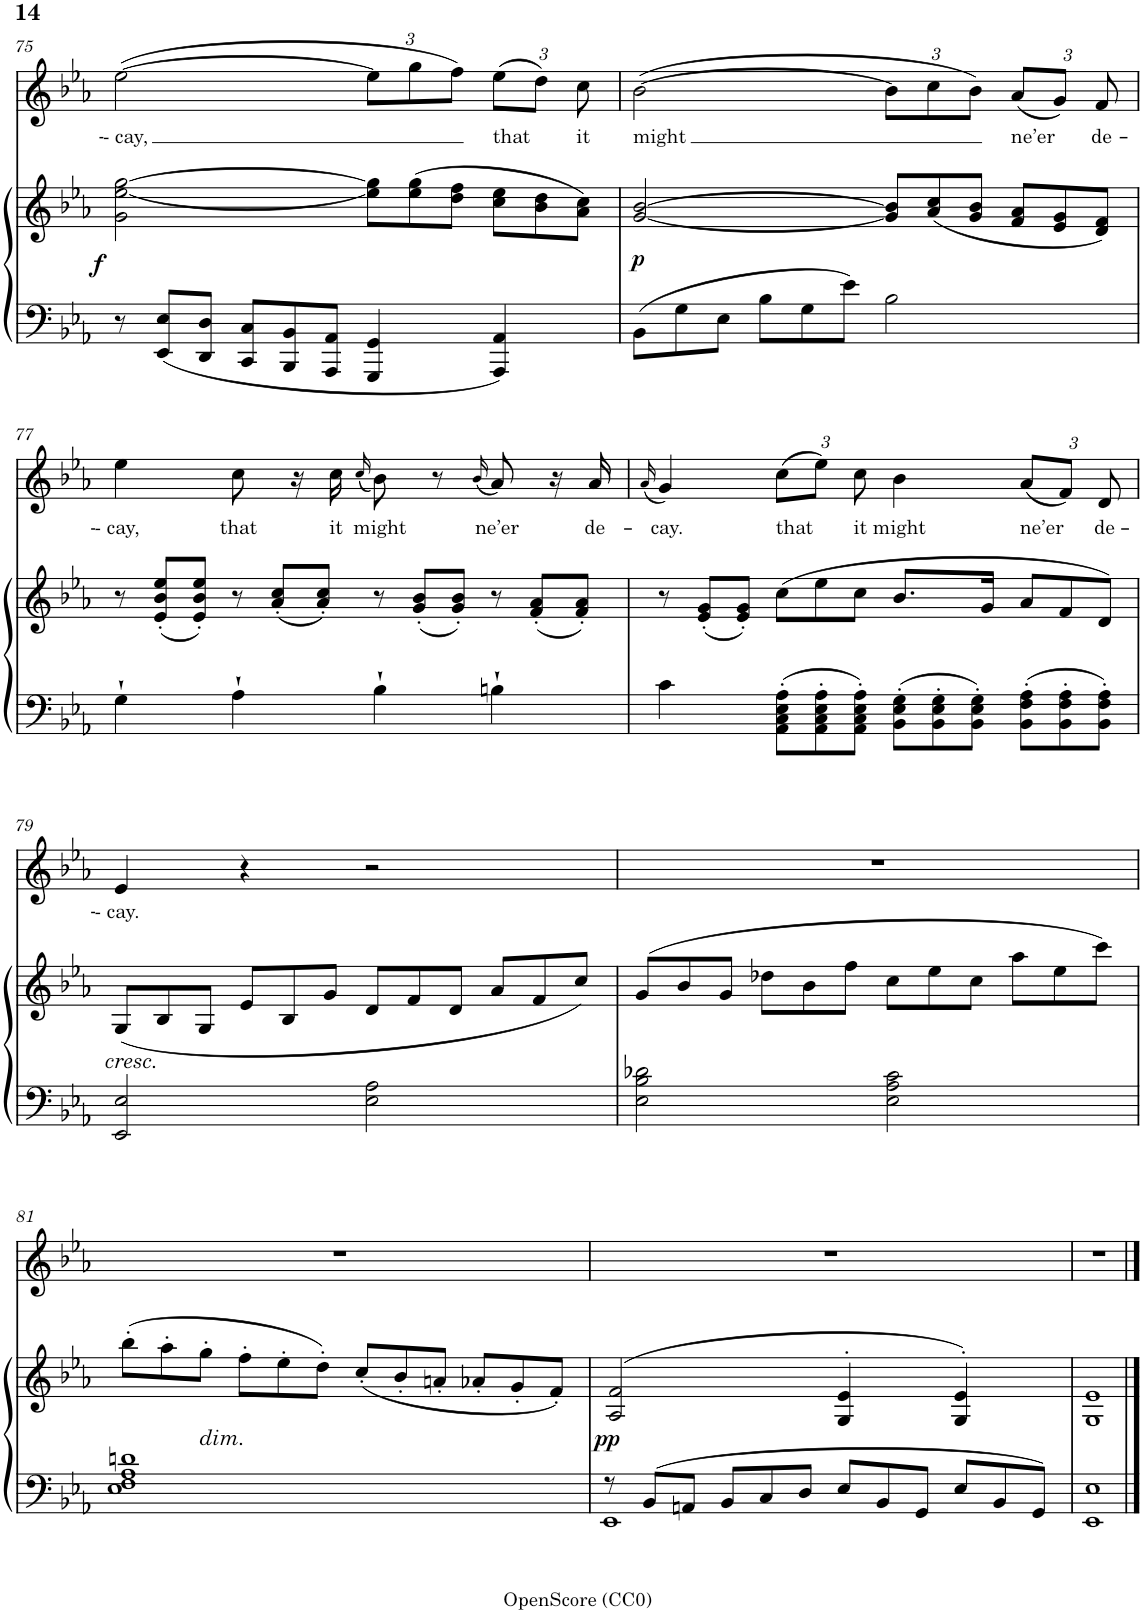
**kern	**kern	**dynam	**kern	**text
*part2	*part2	*part2	*part1	*part1
*staff3	*staff2	*staff2/3	*staff1	*staff1
*I"Piano	*	*	*I"Voice	*
*I'Pno	*	*	*	*
!!LO:PB:g=z
*clefF4	*clefG2	*	*clefG2	*
*k[b-e-a-]	*k[b-e-a-]	*	*k[b-e-a-]	*
*M4/4	*M4/4	*	*M4/4	*
*met(c)	*met(c)	*	*met(c)	*
*Xtuplet	*	*	*	*
=75	=75	=75	=75	=75
!	!	!LO:DY:b	!	!LO:LY:b
12r	2g\ [2ee-\ [2gg\	f	([2ee-\	-- cay,
12EE-/ 12E-/L	.	.	.	.
12DD/ 12D/J	.	.	.	.
12CC/ 12C/L	.	.	.	.
12BBB-/ 12BB-/	.	.	.	.
12AAA-/ 12AA-/J	.	.	.	.
*	*Xtuplet	*	*Xbrackettup	*
4GGG/ 4GG/	12ee-\] 12gg\]L	.	12ee-\L]	.
.	(12ee-\ 12gg\	.	12gg\	.
.	12dd\ 12ff\J	.	12ff\J)	.
!	!	!	!	!LO:LY:b
4AAA-/ 4AA-/	12cc\ 12ee-\L	.	(12ee-\L	that
.	12b-\ 12dd\	.	12dd\J)	.
!	!	!	!	!LO:LY:b
.	12a-\ 12cc\J)	.	12cc\	it
=76	=76	=76	=76	=76
!	!	!LO:DY:b	!	!LO:LY:b
12BB-\L	[2g/ [2b-/	p	([2b-\	might
12G\	.	.	.	.
12E-\J	.	.	.	.
12B-\L	.	.	.	.
12G\	.	.	.	.
12e-\J	.	.	.	.
2B-\	12g/] 12b-/]L	.	12b-\L]	.
.	(12a-/ 12cc/	.	12cc\	.
.	12g/ 12b-/J	.	12b-\J)	.
!	!	!	!	!LO:LY:b
.	12f/ 12a-/L	.	(12a-/L	ne’er
.	12e-/ 12g/	.	12g/J)	.
!	!	!	!	!LO:LY:b
.	12d/ 12f/J)	.	12f/	de-
!!LO:LB:g=z
=77	=77	=77	=77	=77
!	!	!	!	!LO:LY:b
4G`\	12r	.	4ee-\	-- cay,
.	(12e-/' 12b-/' 12ee-/'L	.	.	.
.	12e-/' 12b-/' 12ee-/'J)	.	.	.
!	!	!	!	!LO:LY:b
4A-`\	12r	.	8cc\	that
.	(12a-/' 12cc/'L	.	.	.
.	.	.	16r	.
.	12a-/' 12cc/'J)	.	.	.
!	!	!	!	!LO:LY:b
.	.	.	16cc\	it
.	.	.	(16qcc/	.
!	!	!	!	!LO:LY:b
4B-`\	12r	.	8b-\)	might
.	(12g/' 12b-/'L	.	.	.
.	.	.	8r	.
.	12g/' 12b-/'J)	.	.	.
.	.	.	(16qb-/	.
!	!	!	!	!LO:LY:b
4Bn`\	12r	.	8a-/)	ne’er
.	(12f/' 12a-/'L	.	.	.
.	.	.	16r	.
.	12f/' 12a-/'J)	.	.	.
!	!	!	!	!LO:LY:b
.	.	.	16a-/	de-
=78	=78	=78	=78	=78
.	.	.	(16qa-/	.
!	!	!	!	!LO:LY:b
4c\	12r	.	4g/)	-cay.
.	(12e-/' 12g/'L	.	.	.
.	12e-/' 12g/'J)	.	.	.
!	!	!	!	!LO:LY:b
12AA-\' 12C\' 12E-\' 12A-\'L	(12cc\L	.	(12cc\L	that
12AA-\' 12C\' 12E-\' 12A-\'	12ee-\	.	12ee-\J)	.
!	!	!	!	!LO:LY:b
12AA-\' 12C\' 12E-\' 12A-\'J	12cc\J	.	12cc\	it
!	!	!	!	!LO:LY:b
12BB-\' 12E-\' 12G\'L	8.b-/L	.	4b-\	might
12BB-\' 12E-\' 12G\'	.	.	.	.
12BB-\' 12E-\' 12G\'J	.	.	.	.
.	16g/Jk	.	.	.
!	!	!	!	!LO:LY:b
12BB-\' 12F\' 12A-\'L	12a-/L	.	(12a-/L	ne’er
12BB-\' 12F\' 12A-\'	12f/	.	12f/J)	.
!	!	!	!	!LO:LY:b
12BB-\' 12F\' 12A-\'J	12d/J)	.	12d/	de-
!!LO:LB:g=z
=79	=79	=79	=79	=79
!	!LO:TX:b:i:t=cresc.	!	!	!
!	!	!	!	!LO:LY:b
2EE-/ 2E-/	(12G/L	.	4e-/	-- cay.
.	12B-/	.	.	.
.	12G/J	.	.	.
.	12e-/L	.	4r	.
.	12B-/	.	.	.
.	12g/J	.	.	.
2E-\ 2A-\	12d/L	.	2r	.
.	12f/	.	.	.
.	12d/J	.	.	.
.	12a-/L	.	.	.
.	12f/	.	.	.
.	12cc/J)	.	.	.
=80	=80	=80	=80	=80
2E-\ 2B-\ 2d-X\	(12g/L	.	1r	.
.	12b-/	.	.	.
.	12g/J	.	.	.
.	12dd-X\L	.	.	.
.	12b-\	.	.	.
.	12ff\J	.	.	.
2E-\ 2A-\ 2c\	12cc\L	.	.	.
.	12ee-\	.	.	.
.	12cc\J	.	.	.
.	12aa-\L	.	.	.
.	12ee-\	.	.	.
.	12ccc\J)	.	.	.
!!LO:LB:g=z
=81	=81	=81	=81	=81
1E- 1F 1A- 1dn	(12bb-'\L	.	1r	.
.	12aa-'\	.	.	.
!	!LO:TX:b:i:t=dim.	!	!	!
.	12gg'\J	.	.	.
.	12ff'\L	.	.	.
.	12ee-'\	.	.	.
.	12dd'\J)	.	.	.
.	(12cc'/L	.	.	.
.	12b-'/	.	.	.
.	12an'/J	.	.	.
.	12a-X'/L	.	.	.
.	12g'/	.	.	.
.	12f'/J)	.	.	.
=82	=82	=82	=82	=82
*^	*	*	*	*
!	!	!	!LO:DY:b	!	!
12r	1EE-	(>2A-/ 2f/	pp	1r	.
12BB-/L	.	.	.	.	.
12AAn/J	.	.	.	.	.
12BB-/L	.	.	.	.	.
12C/	.	.	.	.	.
12D/J	.	.	.	.	.
12E-/L	.	4G/'> 4e-/'>	.	.	.
12BB-/	.	.	.	.	.
12GG/J	.	.	.	.	.
12E-/L	.	4G/'> 4e-/'>)	.	.	.
12BB-/	.	.	.	.	.
12GG/J	.	.	.	.	.
*v	*v	*	*	*	*
=83	=83	=83	=83	=83
1EE- 1E-	1G 1e-	.	1r	.
==	==	==	==	==
*-	*-	*-	*-	*-
